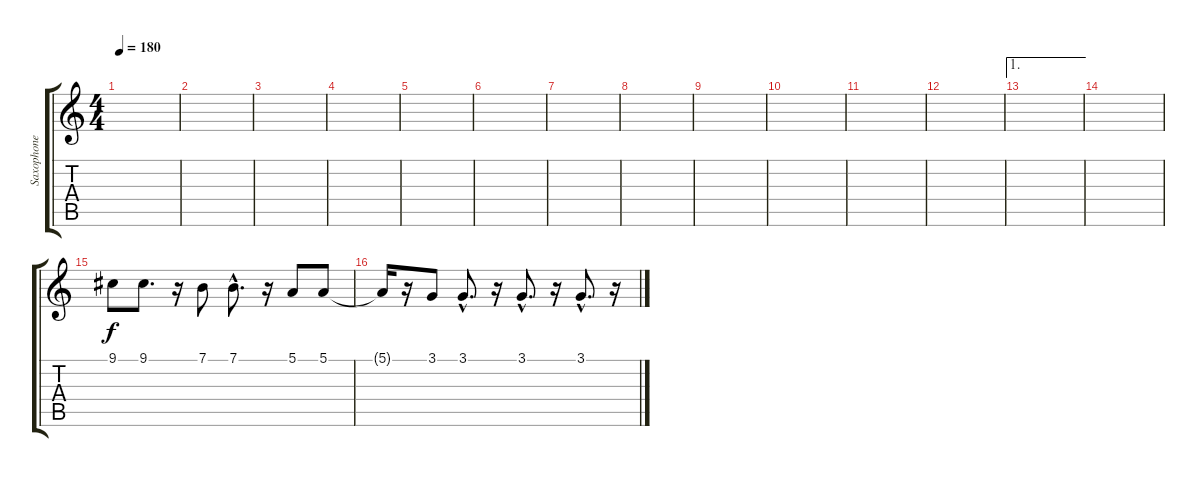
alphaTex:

\track ("Saxophone 1" "Saxophone ") {instrument sopranosax}
\staff {score tabs}
\tuning (E4 B3 G3 D3 A2 E2) {hide}
\ts (4 4)
\tempo 180
\clef g2
\ks c
|
|
|
|
|
|
|
|
|
|
|
|
\ae 1
|
|
9.1.8 9.1.8{d} r.16 7.1.8 7.1{hac}.8{d} r.16 5.1.8 5.1.8 |
5.1{t}.16 r.16 3.1.8 3.1{hac}.8{d} r.16 3.1{hac}.8{d} r.16 3.1{hac}.8{d} r.16
